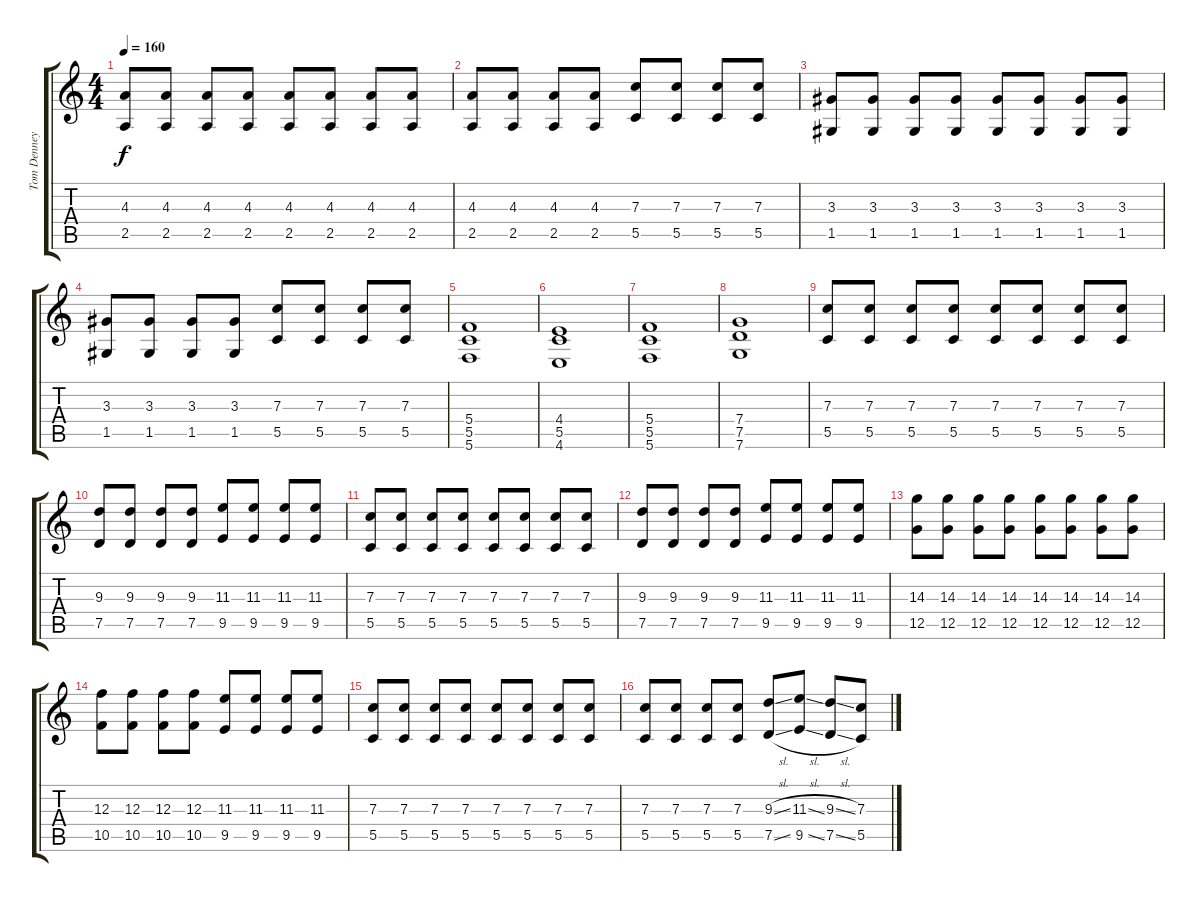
\track ("Tom Denney" "Tom Denney") {instrument distortionguitar}
\staff {score tabs}
\tuning (D4 A3 F3 C3 G2 C2) {hide}
\ts (4 4)
\tempo 160
\clef g2
\ks c
(4.3 2.5).8{dy f} (4.3 2.5).8 (4.3 2.5).8 (4.3 2.5).8 (4.3 2.5).8 (4.3 2.5).8 (4.3 2.5).8 (4.3 2.5).8 |
(4.3 2.5).8 (4.3 2.5).8 (4.3 2.5).8 (4.3 2.5).8 (7.3 5.5).8 (7.3 5.5).8 (7.3 5.5).8 (7.3 5.5).8 |
(3.3 1.5).8 (3.3 1.5).8 (3.3 1.5).8 (3.3 1.5).8 (3.3 1.5).8 (3.3 1.5).8 (3.3 1.5).8 (3.3 1.5).8 |
(3.3 1.5).8 (3.3 1.5).8 (3.3 1.5).8 (3.3 1.5).8 (7.3 5.5).8 (7.3 5.5).8 (7.3 5.5).8 (7.3 5.5).8 |
(5.4 5.5 5.6).1 |
(4.4 5.5 4.6).1 |
(5.4 5.5 5.6).1 |
(7.4 7.5 7.6).1 |
(7.3 5.5).8 (7.3 5.5).8 (7.3 5.5).8 (7.3 5.5).8 (7.3 5.5).8 (7.3 5.5).8 (7.3 5.5).8 (7.3 5.5).8 |
(9.3 7.5).8 (9.3 7.5).8 (9.3 7.5).8 (9.3 7.5).8 (11.3 9.5).8 (11.3 9.5).8 (11.3 9.5).8 (11.3 9.5).8 |
(7.3 5.5).8 (7.3 5.5).8 (7.3 5.5).8 (7.3 5.5).8 (7.3 5.5).8 (7.3 5.5).8 (7.3 5.5).8 (7.3 5.5).8 |
(9.3 7.5).8 (9.3 7.5).8 (9.3 7.5).8 (9.3 7.5).8 (11.3 9.5).8 (11.3 9.5).8 (11.3 9.5).8 (11.3 9.5).8 |
(14.3 12.5).8 (14.3 12.5).8 (14.3 12.5).8 (14.3 12.5).8 (14.3 12.5).8 (14.3 12.5).8 (14.3 12.5).8 (14.3 12.5).8 |
(12.3 10.5).8 (12.3 10.5).8 (12.3 10.5).8 (12.3 10.5).8 (11.3 9.5).8 (11.3 9.5).8 (11.3 9.5).8 (11.3 9.5).8 |
(7.3 5.5).8 (7.3 5.5).8 (7.3 5.5).8 (7.3 5.5).8 (7.3 5.5).8 (7.3 5.5).8 (7.3 5.5).8 (7.3 5.5).8 |
(7.3 5.5).8 (7.3 5.5).8 (7.3 5.5).8 (7.3 5.5).8 (9.3{sl} 7.5{sl}).8 (11.3{sl} 9.5{sl}).8 (9.3{sl} 7.5{sl}).8 (7.3 5.5).8
